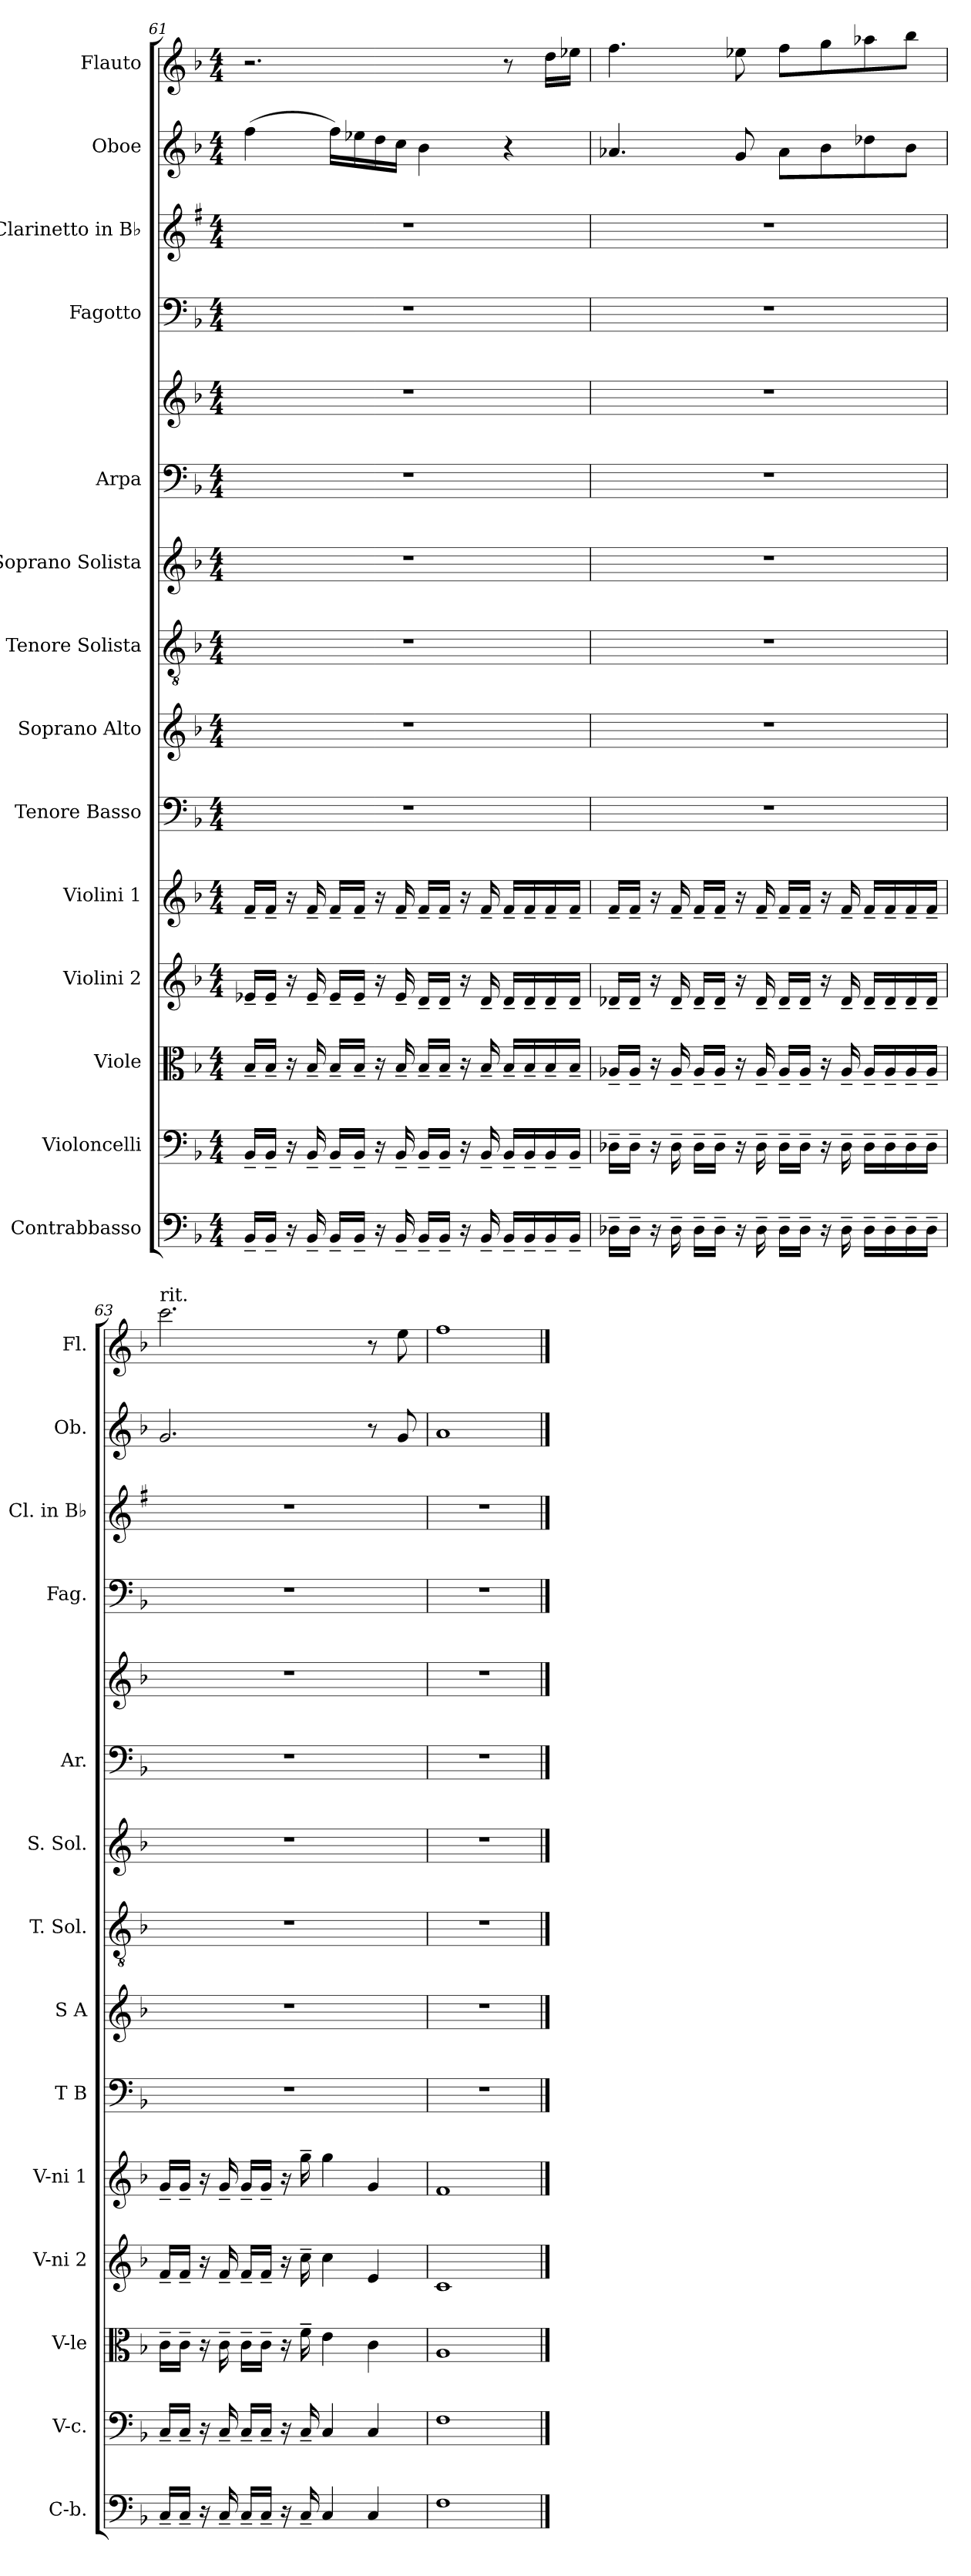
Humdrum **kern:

**kern	**kern	**kern	**kern	**kern	**kern	**kern	**kern	**kern	**kern	**kern	**kern	**kern	**kern	**kern
*part14	*part13	*part12	*part11	*part10	*part9	*part8	*part7	*part6	*part5	*part5	*part4	*part3	*part2	*part1
*staff15	*staff14	*staff13	*staff12	*staff11	*staff10	*staff9	*staff8	*staff7	*staff6	*staff5	*staff4	*staff3	*staff2	*staff1
*I"Contrabbasso	*I"Violoncelli	*I"Viole	*I"Violini 2	*I"Violini 1	*I"Tenore Basso	*I"Soprano Alto	*I"Tenore Solista	*I"Soprano Solista	*I"Arpa	*	*I"Fagotto	*I"Clarinetto in B♭	*I"Oboe	*I"Flauto
*I'C-b.	*I'V-c.	*I'V-le	*I'V-ni 2	*I'V-ni 1	*I'T B	*I'S A	*I'T. Sol.	*I'S. Sol.	*I'Ar.	*	*I'Fag.	*I'Cl. in B♭	*I'Ob.	*I'Fl.
*clefF4	*clefF4	*clefC3	*clefG2	*clefG2	*clefF4	*clefG2	*clefGv2	*clefG2	*clefF4	*clefG2	*clefF4	*clefG2	*clefG2	*clefG2
*	*	*	*	*	*	*	*	*	*	*	*	*ITrd1c2	*	*
*k[b-]	*k[b-]	*k[b-]	*k[b-]	*k[b-]	*k[b-]	*k[b-]	*k[b-]	*k[b-]	*k[b-]	*k[b-]	*k[b-]	*k[b-]	*k[b-]	*k[b-]
*M4/4	*M4/4	*M4/4	*M4/4	*M4/4	*M4/4	*M4/4	*M4/4	*M4/4	*M4/4	*M4/4	*M4/4	*M4/4	*M4/4	*M4/4
=61	=61	=61	=61	=61	=61	=61	=61	=61	=61	=61	=61	=61	=61	=61
16BB-~LL	16BB-~LL	16B-~LL	16e-X~LL	16f~LL	1r	1r	1r	1r	1r	1r	1r	1r	(4ff	2.r
16BB-~JJ	16BB-~JJ	16B-~JJ	16e-~JJ	16f~JJ	.	.	.	.	.	.	.	.	.	.
16r	16r	16r	16r	16r	.	.	.	.	.	.	.	.	.	.
16BB-~	16BB-~	16B-~	16e-~	16f~	.	.	.	.	.	.	.	.	.	.
16BB-~LL	16BB-~LL	16B-~LL	16e-~LL	16f~LL	.	.	.	.	.	.	.	.	16ffLL)	.
16BB-~JJ	16BB-~JJ	16B-~JJ	16e-~JJ	16f~JJ	.	.	.	.	.	.	.	.	16ee-X	.
16r	16r	16r	16r	16r	.	.	.	.	.	.	.	.	16dd	.
16BB-~	16BB-~	16B-~	16e-~	16f~	.	.	.	.	.	.	.	.	16ccJJ	.
16BB-~LL	16BB-~LL	16B-~LL	16d~LL	16f~LL	.	.	.	.	.	.	.	.	4b-	.
16BB-~JJ	16BB-~JJ	16B-~JJ	16d~JJ	16f~JJ	.	.	.	.	.	.	.	.	.	.
16r	16r	16r	16r	16r	.	.	.	.	.	.	.	.	.	.
16BB-~	16BB-~	16B-~	16d~	16f~	.	.	.	.	.	.	.	.	.	.
16BB-~LL	16BB-~LL	16B-~LL	16d~LL	16f~LL	.	.	.	.	.	.	.	.	4r	8r
16BB-~	16BB-~	16B-~	16d~	16f~	.	.	.	.	.	.	.	.	.	.
16BB-~	16BB-~	16B-~	16d~	16f~	.	.	.	.	.	.	.	.	.	16ddLL
16BB-~JJ	16BB-~JJ	16B-~JJ	16d~JJ	16f~JJ	.	.	.	.	.	.	.	.	.	16ee-XJJ
=62	=62	=62	=62	=62	=62	=62	=62	=62	=62	=62	=62	=62	=62	=62
16D-X~LL	16D-X~LL	16A-X~LL	16d-X~LL	16f~LL	1r	1r	1r	1r	1r	1r	1r	1r	4.a-X	4.ff
16D-~JJ	16D-~JJ	16A-~JJ	16d-~JJ	16f~JJ	.	.	.	.	.	.	.	.	.	.
16r	16r	16r	16r	16r	.	.	.	.	.	.	.	.	.	.
16D-~	16D-~	16A-~	16d-~	16f~	.	.	.	.	.	.	.	.	.	.
16D-~LL	16D-~LL	16A-~LL	16d-~LL	16f~LL	.	.	.	.	.	.	.	.	.	.
16D-~JJ	16D-~JJ	16A-~JJ	16d-~JJ	16f~JJ	.	.	.	.	.	.	.	.	.	.
16r	16r	16r	16r	16r	.	.	.	.	.	.	.	.	8g	8ee-X
16D-~	16D-~	16A-~	16d-~	16f~	.	.	.	.	.	.	.	.	.	.
16D-~LL	16D-~LL	16A-~LL	16d-~LL	16f~LL	.	.	.	.	.	.	.	.	8a-L	8ffL
16D-~JJ	16D-~JJ	16A-~JJ	16d-~JJ	16f~JJ	.	.	.	.	.	.	.	.	.	.
16r	16r	16r	16r	16r	.	.	.	.	.	.	.	.	8b-	8gg
16D-~	16D-~	16A-~	16d-~	16f~	.	.	.	.	.	.	.	.	.	.
16D-~LL	16D-~LL	16A-~LL	16d-~LL	16f~LL	.	.	.	.	.	.	.	.	8dd-X	8aa-X
16D-~	16D-~	16A-~	16d-~	16f~	.	.	.	.	.	.	.	.	.	.
16D-~	16D-~	16A-~	16d-~	16f~	.	.	.	.	.	.	.	.	8b-J	8bb-J
16D-~JJ	16D-~JJ	16A-~JJ	16d-~JJ	16f~JJ	.	.	.	.	.	.	.	.	.	.
=63	=63	=63	=63	=63	=63	=63	=63	=63	=63	=63	=63	=63	=63	=63
!	!	!	!	!	!	!	!	!	!	!	!	!	!	!LO:TX:a:t=rit.
16C~LL	16C~LL	16c~LL	16f~LL	16g~LL	1r	1r	1r	1r	1r	1r	1r	1r	2.g	2.ccc
16C~JJ	16C~JJ	16c~JJ	16f~JJ	16g~JJ	.	.	.	.	.	.	.	.	.	.
16r	16r	16r	16r	16r	.	.	.	.	.	.	.	.	.	.
16C~	16C~	16c~	16f~	16g~	.	.	.	.	.	.	.	.	.	.
16C~LL	16C~LL	16c~LL	16f~LL	16g~LL	.	.	.	.	.	.	.	.	.	.
16C~JJ	16C~JJ	16c~JJ	16f~JJ	16g~JJ	.	.	.	.	.	.	.	.	.	.
16r	16r	16r	16r	16r	.	.	.	.	.	.	.	.	.	.
16C~	16C~	16f~	16cc~	16gg~	.	.	.	.	.	.	.	.	.	.
4C	4C	4e	4cc	4gg	.	.	.	.	.	.	.	.	.	.
4C	4C	4c	4e	4g	.	.	.	.	.	.	.	.	8r	8r
.	.	.	.	.	.	.	.	.	.	.	.	.	8g	8ee
=64	=64	=64	=64	=64	=64	=64	=64	=64	=64	=64	=64	=64	=64	=64
1F	1F	1A	1c	1f	1r	1r	1r	1r	1r	1r	1r	1r	1a	1ff
==	==	==	==	==	==	==	==	==	==	==	==	==	==	==
*-	*-	*-	*-	*-	*-	*-	*-	*-	*-	*-	*-	*-	*-	*-
